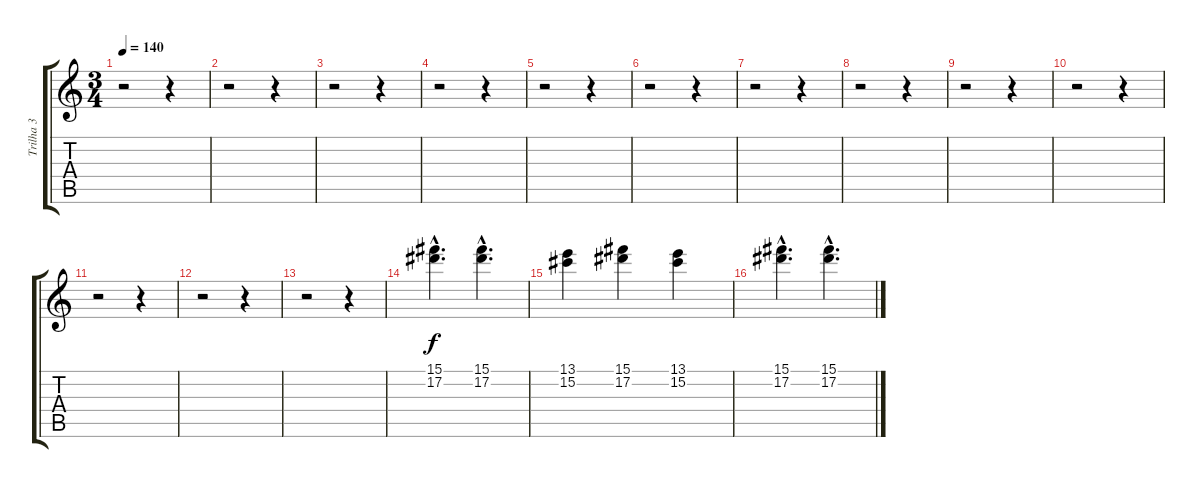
\track ("Trilha 3" "Trilha 3") {instrument acousticguitarnylon}
\staff {score tabs}
\tuning (Eb4 Bb3 Gb3 Db3 Ab2 Eb2) {hide}
\ts (3 4)
\tempo 140
\clef g2
\ks c
r.2{dy f} r.4 |
r.2 r.4 |
r.2 r.4 |
r.2 r.4 |
r.2 r.4 |
r.2 r.4 |
r.2 r.4 |
r.2 r.4 |
r.2 r.4 |
r.2 r.4 |
r.2 r.4 |
r.2 r.4 |
r.2 r.4 |
(15.1{hac} 17.2{hac}).4{d} (15.1{hac} 17.2{hac}).4{d} |
(13.1 15.2).4 (15.1 17.2).4 (13.1 15.2).4 |
(15.1{hac} 17.2{hac}).4{d} (15.1{hac} 17.2{hac}).4{d}
